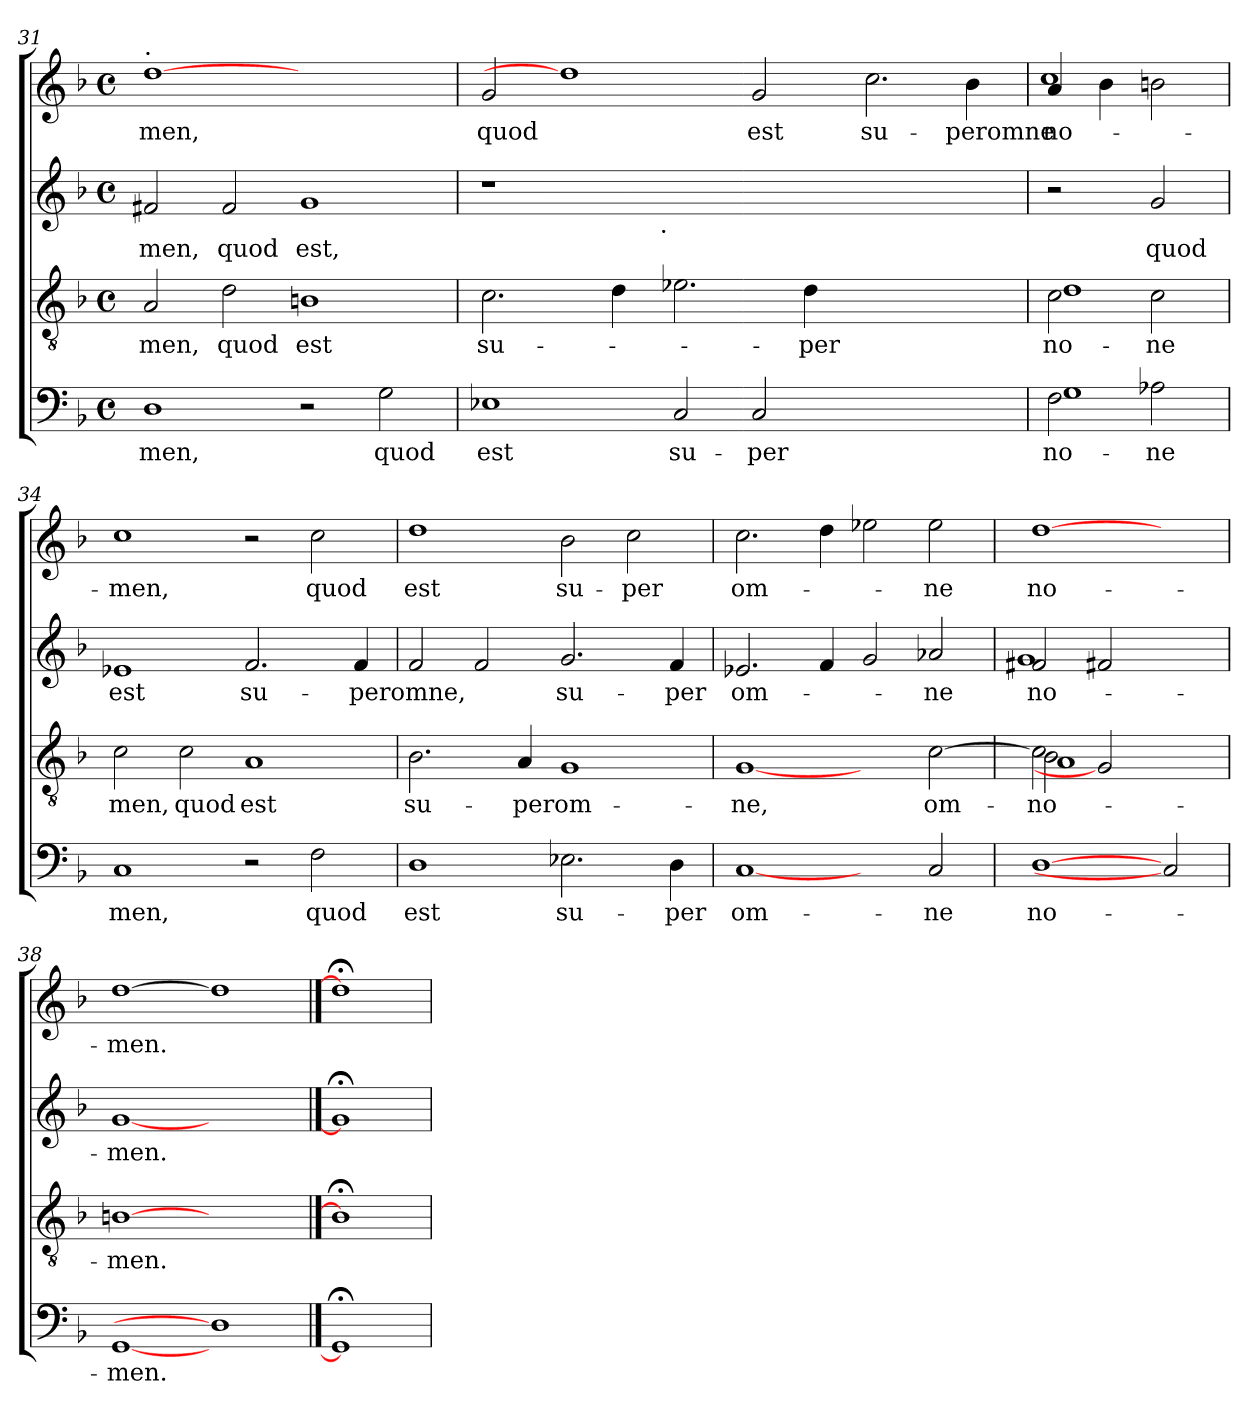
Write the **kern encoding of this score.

**kern	**text	**kern	**text	**kern	**text	**kern	**text
*part4	*part4	*part3	*part3	*part2	*part2	*part1	*part1
*staff4	*staff4	*staff3	*staff3	*staff2	*staff2	*staff1	*staff1
*clefF4	*	*clefGv2	*	*clefG2	*	*clefG2	*
*k[b-]	*	*k[b-]	*	*k[b-]	*	*k[b-]	*
*F:	*	*F:	*	*F:	*	*F:	*
*M4/4	*	*M4/4	*	*M4/4	*	*M4/4	*
*met(c)	*	*met(c)	*	*met(c)	*	*met(c)	*
=31	=31	=31	=31	=31	=31	=31	=31
!	!	!	!	!	!	!LO:TX:a:t=.	!
!	!LO:LY:b	!	!LO:LY:b	!	!LO:LY:b	!	!LO:LY:b
1D	men,	2A/	men,	2f#X/	men,	[1dd	men,
!	!	!	!LO:LY:b	!	!LO:LY:b	!	!
.	.	2d\	quod	2f#/	quod	.	.
!	!	!	!LO:LY:b	!	!LO:LY:b	!	!
2r	.	1Bn	est	1g	est,	1ryy	.
!	!LO:LY:b	!	!	!	!	!	!
2G\	quod	.	.	.	.	.	.
!!LO:LB:g=z
=32	=32	=32	=32	=32	=32	=32	=32
!	!LO:LY:b	!	!LO:LY:b	!	!	!	!LO:LY:b
*	*	*	*	*^	*	*	*
1E-X	est	2.c\	su-	1r	2ryy	.	2g/	quod
.	.	.	.	.	4...ryy	.	1dd]	.
.	.	4d\	.	.	.	.	.	.
!	!	!	!	!	!LO:TX:b:t=.	!	!	!
.	.	.	.	.	1ryy	.	.	.
!	!LO:LY:b	!	!	!	!	!	!	!
2C/	su-	2.e-X\	.	0ryy	.	.	.	.
!	!LO:LY:b	!	!	!	!	!	!	!LO:LY:b
2C/	-per	.	.	.	.	.	2g/	est
!	!	!	!LO:LY:b	!	!	!	!	!
.	.	4d\	-per	.	.	.	.	.
.	.	.	.	.	1ryy	.	.	.
!	!	!	!	!	!	!	!	!LO:LY:b
1ryy	.	1ryy	.	.	.	.	2.cc\	su-
!	!	!	!	!	!	!	!	!LO:LY:b
.	.	.	.	.	.	.	4b-\	-peromne
.	.	.	.	.	32ryy	.	.	.
=33	=33	=33	=33	=33	=33	=33	=33	=33
!	!LO:LY:b	!	!	!	!	!	!	!
*^	*	*	*	*	*	*	*	*
!	!	!LO:LY:b	!	!LO:LY:b	!	!	!	!	!
*	*	*	*^	*	*	*	*	*	*
!	!	!	!	!	!LO:LY:b	!	!	!	!	!LO:LY:b
*	*	*	*	*	*	*v	*v	*	*^	*
2F\	1G	no-	2c\	1d	no-	2r	.	4a/	1cc	no-
.	.	.	.	.	.	.	.	4b-\	.	.
!	!	!LO:LY:b	!	!	!LO:LY:b	!	!LO:LY:b	!	!	!
2A-X\	.	-ne	2c\	.	-ne	2g/	quod	2bn\	.	.
*v	*v	*	*	*	*	*	*	*v	*v	*
*	*	*v	*v	*	*	*	*	*
=34	=34	=34	=34	=34	=34	=34	=34
!	!LO:LY:b	!	!LO:LY:b	!	!LO:LY:b	!	!LO:LY:b
1C	-men,	2c\	-men,	1e-X	est	1cc	-men,
!	!	!	!LO:LY:b	!	!	!	!
.	.	2c\	quod	.	.	.	.
!	!	!	!LO:LY:b	!	!LO:LY:b	!	!
2r	.	1A	est	2.f/	su-	2r	.
!	!LO:LY:b	!	!	!	!	!	!LO:LY:b
2F\	quod	.	.	.	.	2cc\	quod
!	!	!	!	!	!LO:LY:b	!	!
.	.	.	.	4f/	-peromne,	.	.
=35	=35	=35	=35	=35	=35	=35	=35
!	!LO:LY:b	!	!LO:LY:b	!	!	!	!LO:LY:b
1D	est	2.B-\	su-	2f/	.	1dd	est
.	.	.	.	2f/	.	.	.
!	!	!	!LO:LY:b	!	!	!	!
.	.	4A/	-perom-	.	.	.	.
!	!LO:LY:b	!	!	!	!LO:LY:b	!	!LO:LY:b
2.E-X\	su-	1G	.	2.g/	su-	2b-\	su-
!	!	!	!	!	!	!	!LO:LY:b
.	.	.	.	.	.	2cc\	-per
!	!LO:LY:b	!	!	!	!LO:LY:b	!	!
4D\	-per	.	.	4f/	-per	.	.
=36	=36	=36	=36	=36	=36	=36	=36
!	!LO:LY:b	!	!LO:LY:b	!	!LO:LY:b	!	!LO:LY:b
[1C	om-	[1G	-ne,	2.e-X/	om-	2.cc\	om-
.	.	.	.	4f/	.	4dd\	.
2ryy	.	2ryy	.	2g/	.	2ee-X\	.
!	!LO:LY:b	!	!LO:LY:b	!	!LO:LY:b	!	!LO:LY:b
2C/	-ne	[>2c\	om-	2a-X/	-ne	2ee-\	-ne
=37	=37	=37	=37	=37	=37	=37	=37
!	!LO:LY:b	!	!LO:LY:b	!	!	!	!
*	*	*^	*	*	*	*	*
*	*	*	*^	*	*	*	*	*
!	!	!	!	!	!LO:LY:b	!	!LO:LY:b	!	!LO:LY:b
*	*	*	*	*	*	*^	*	*	*
[1D	no-	2c\]	2B-\	1A	no-	2f#X/	1g	no-	[1dd	no-
.	.	2G]	2ryy	.	.	2f#X/	.	.	.	.
2C]	.	2ryy	2ryy	2ryy	.	2ryy	2ryy	.	2ryy	.
=38	=38	=38	=38	=38	=38	=38	=38	=38	=38	=38
!	!LO:LY:b	!	!	!	!LO:LY:b	!	!	!LO:LY:b	!	!LO:LY:b
*	*	*v	*v	*v	*	*	*	*	*	*
*	*	*	*	*v	*v	*	*	*
[1GG	-men.	[1Bn	-men.	[1g	-men.	[1dd	-men.
1D]	.	1ryy	.	1ryy	.	1dd]	.
==39	==39	==39	==39	==39	==39	==39	==39
1GG;]	.	1B;<]	.	1g;]	.	1dd;<]	.
=	=	=	=	=	=	=	=
*-	*-	*-	*-	*-	*-	*-	*-
